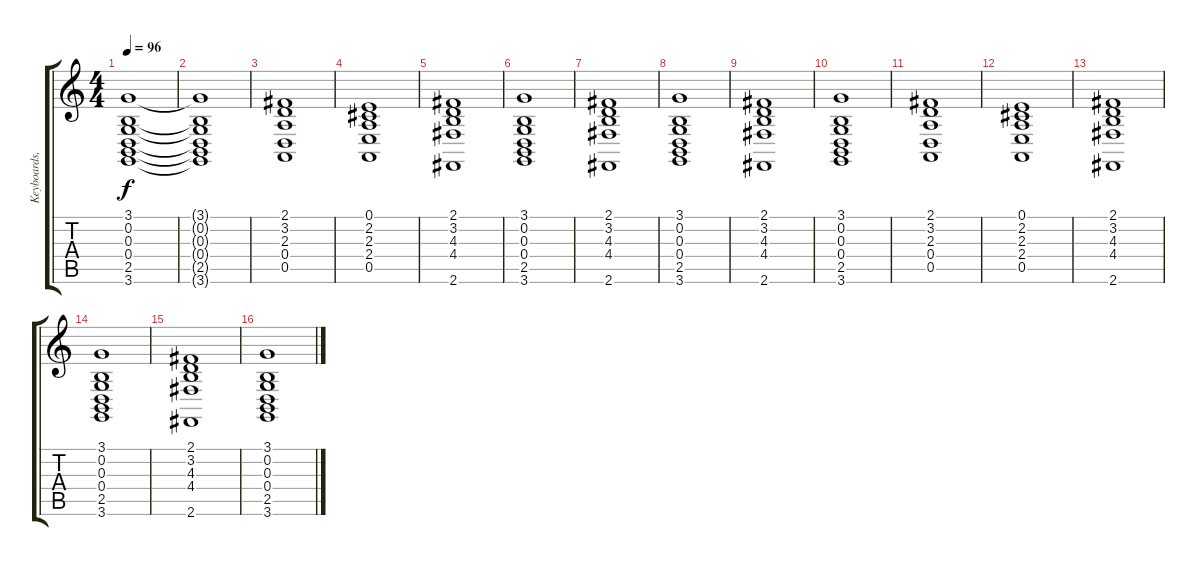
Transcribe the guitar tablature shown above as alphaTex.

\track ("Keyboards, atmosphere" "Keyboards,") {instrument stringensemble2}
\staff {score tabs}
\tuning (E4 B3 G3 D3 A2 E2) {hide}
\ts (4 4)
\tempo 96
\clef g2
\ks c
(3.1 0.2 0.3 0.4 2.5 3.6).1{dy f} |
(3.1{t} 0.2{t} 0.3{t} 0.4{t} 2.5{t} 3.6{t}).1 |
(2.1 3.2 2.3 0.4 0.5).1 |
(0.1 2.2 2.3 2.4 0.5).1 |
(2.1 3.2 4.3 4.4 2.6).1 |
(3.1 0.2 0.3 0.4 2.5 3.6).1 |
(2.1 3.2 4.3 4.4 2.6).1 |
(3.1 0.2 0.3 0.4 2.5 3.6).1 |
(2.1 3.2 4.3 4.4 2.6).1 |
(3.1 0.2 0.3 0.4 2.5 3.6).1 |
(2.1 3.2 2.3 0.4 0.5).1 |
(0.1 2.2 2.3 2.4 0.5).1 |
(2.1 3.2 4.3 4.4 2.6).1 |
(3.1 0.2 0.3 0.4 2.5 3.6).1 |
(2.1 3.2 4.3 4.4 2.6).1 |
(3.1 0.2 0.3 0.4 2.5 3.6).1
